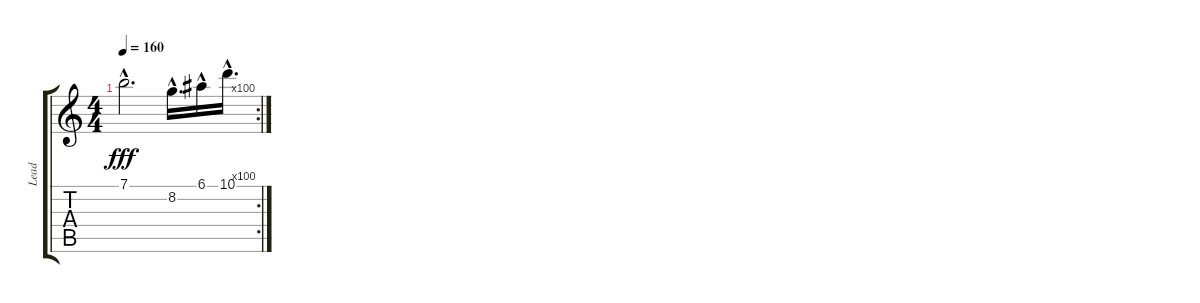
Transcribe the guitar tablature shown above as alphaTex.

\track ("Lead" "Lead") {instrument distortionguitar}
\staff {score tabs}
\tuning (E4 B3 G3 D3 A2 E2) {hide}
\rc 100
\ts (4 4)
\tempo 160
\clef g2
\ks c
7.1{hac}.2{d dy fff} 8.2{hac}.16{d volume 16} 6.1{hac}.16 10.1{hac}.16{d}
